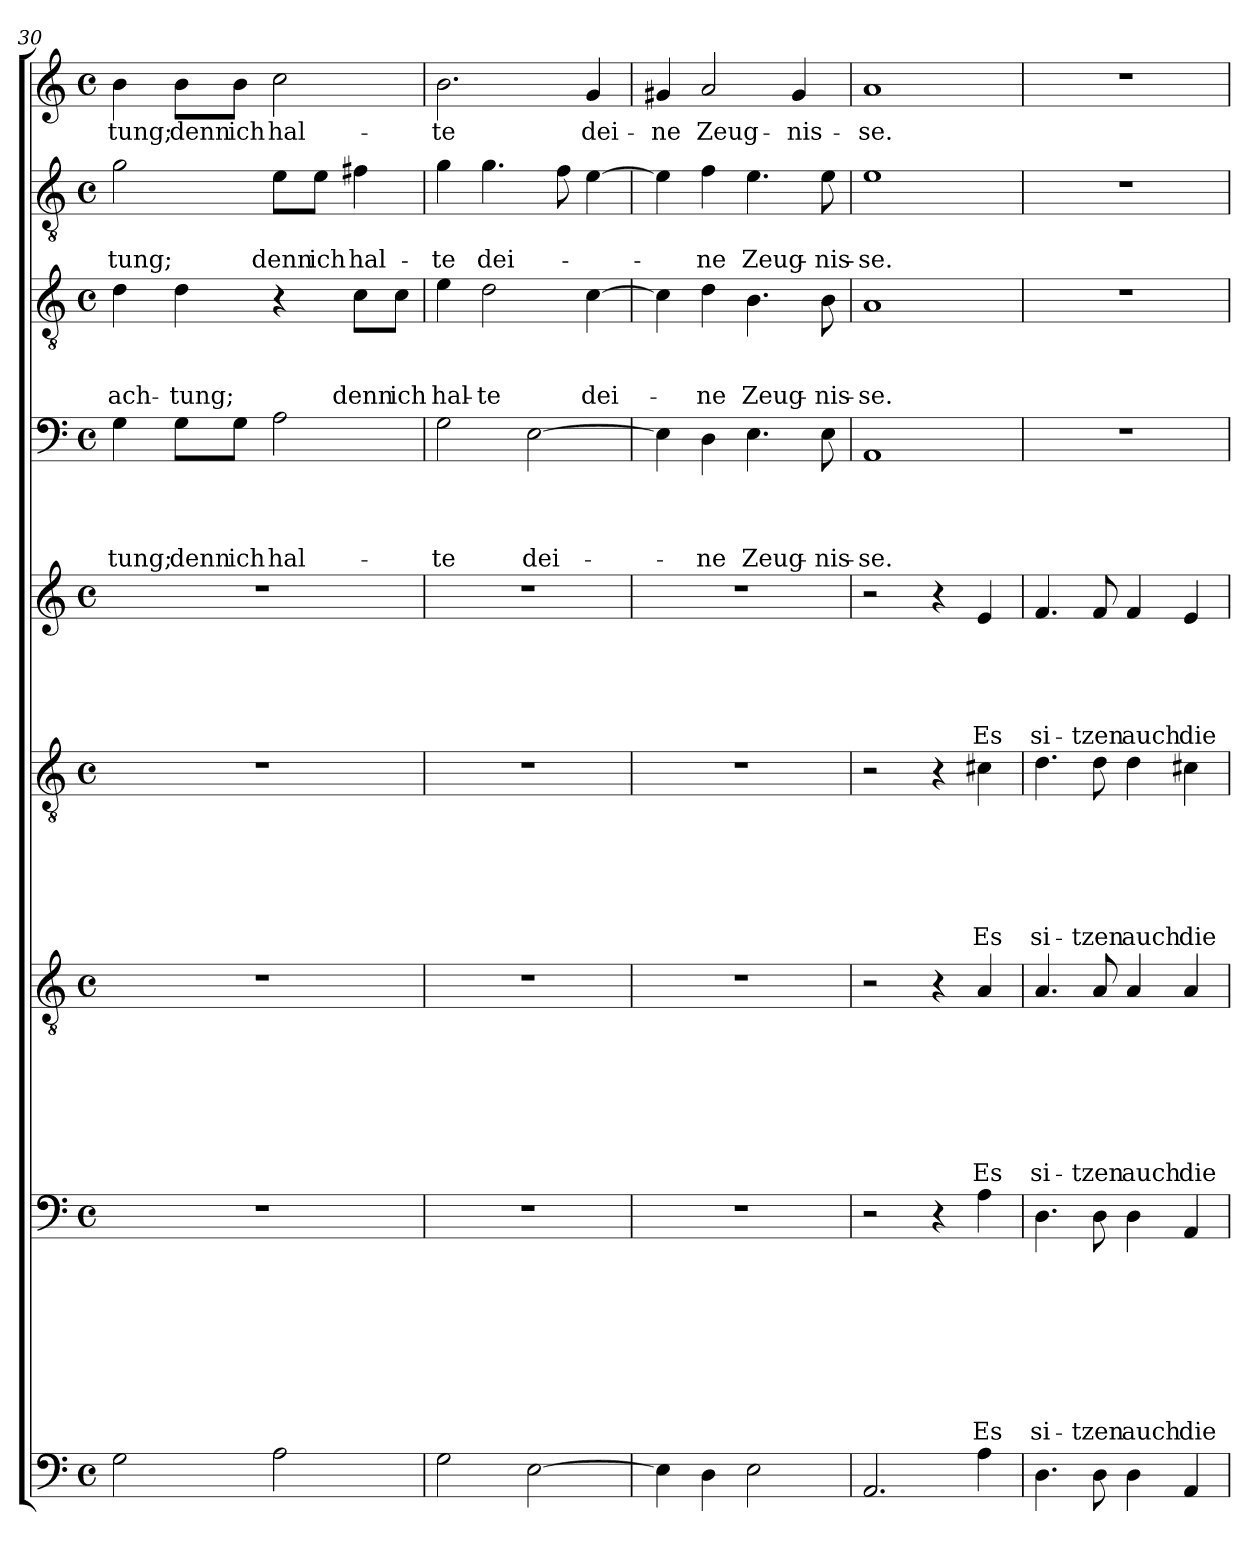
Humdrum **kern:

**kern	**kern	**text	**text	**text	**text	**text	**text	**text	**text	**kern	**text	**text	**text	**text	**text	**text	**text	**kern	**text	**text	**text	**text	**text	**text	**kern	**text	**text	**text	**text	**text	**kern	**text	**text	**text	**text	**kern	**text	**text	**text	**kern	**text	**text	**kern	**text
*part9	*part8	*part8	*part8	*part8	*part8	*part8	*part8	*part8	*part8	*part7	*part7	*part7	*part7	*part7	*part7	*part7	*part7	*part6	*part6	*part6	*part6	*part6	*part6	*part6	*part5	*part5	*part5	*part5	*part5	*part5	*part4	*part4	*part4	*part4	*part4	*part3	*part3	*part3	*part3	*part2	*part2	*part2	*part1	*part1
*staff9	*staff8	*staff8	*staff8	*staff8	*staff8	*staff8	*staff8	*staff8	*staff8	*staff7	*staff7	*staff7	*staff7	*staff7	*staff7	*staff7	*staff7	*staff6	*staff6	*staff6	*staff6	*staff6	*staff6	*staff6	*staff5	*staff5	*staff5	*staff5	*staff5	*staff5	*staff4	*staff4	*staff4	*staff4	*staff4	*staff3	*staff3	*staff3	*staff3	*staff2	*staff2	*staff2	*staff1	*staff1
!!LO:PB:g=z
*clefF4	*clefF4	*	*	*	*	*	*	*	*	*clefGv2	*	*	*	*	*	*	*	*clefGv2	*	*	*	*	*	*	*clefG2	*	*	*	*	*	*clefF4	*	*	*	*	*clefGv2	*	*	*	*clefGv2	*	*	*clefG2	*
*k[]	*k[]	*	*	*	*	*	*	*	*	*k[]	*	*	*	*	*	*	*	*k[]	*	*	*	*	*	*	*k[]	*	*	*	*	*	*k[]	*	*	*	*	*k[]	*	*	*	*k[]	*	*	*k[]	*
*C:	*C:	*	*	*	*	*	*	*	*	*C:	*	*	*	*	*	*	*	*C:	*	*	*	*	*	*	*C:	*	*	*	*	*	*C:	*	*	*	*	*C:	*	*	*	*C:	*	*	*C:	*
*M4/4	*M4/4	*	*	*	*	*	*	*	*	*M4/4	*	*	*	*	*	*	*	*M4/4	*	*	*	*	*	*	*M4/4	*	*	*	*	*	*M4/4	*	*	*	*	*M4/4	*	*	*	*M4/4	*	*	*M4/4	*
*met(c)	*met(c)	*	*	*	*	*	*	*	*	*met(c)	*	*	*	*	*	*	*	*met(c)	*	*	*	*	*	*	*met(c)	*	*	*	*	*	*met(c)	*	*	*	*	*met(c)	*	*	*	*met(c)	*	*	*met(c)	*
=30	=30	=30	=30	=30	=30	=30	=30	=30	=30	=30	=30	=30	=30	=30	=30	=30	=30	=30	=30	=30	=30	=30	=30	=30	=30	=30	=30	=30	=30	=30	=30	=30	=30	=30	=30	=30	=30	=30	=30	=30	=30	=30	=30	=30
!	!	!	!	!	!	!	!	!	!	!	!	!	!	!	!	!	!	!	!	!	!	!	!	!	!	!	!	!	!	!	!	!	!	!	!LO:LY:b	!	!	!	!LO:LY:b	!	!	!LO:LY:b	!	!LO:LY:b
2G\	1r	.	.	.	.	.	.	.	.	1r	.	.	.	.	.	.	.	1r	.	.	.	.	.	.	1r	.	.	.	.	.	4G\	.	.	.	-tung;	4d\	.	.	-ach-	2g\	.	-tung;	4b\	-tung;
!	!	!	!	!	!	!	!	!	!	!	!	!	!	!	!	!	!	!	!	!	!	!	!	!	!	!	!	!	!	!	!	!	!	!	!LO:LY:b	!	!	!	!LO:LY:b	!	!	!	!	!LO:LY:b
.	.	.	.	.	.	.	.	.	.	.	.	.	.	.	.	.	.	.	.	.	.	.	.	.	.	.	.	.	.	.	8G\L	.	.	.	denn	4d\	.	.	-tung;	.	.	.	8b\L	denn
!	!	!	!	!	!	!	!	!	!	!	!	!	!	!	!	!	!	!	!	!	!	!	!	!	!	!	!	!	!	!	!	!	!	!	!LO:LY:b	!	!	!	!	!	!	!	!	!LO:LY:b
.	.	.	.	.	.	.	.	.	.	.	.	.	.	.	.	.	.	.	.	.	.	.	.	.	.	.	.	.	.	.	8G\J	.	.	.	ich	.	.	.	.	.	.	.	8b\J	ich
!	!	!	!	!	!	!	!	!	!	!	!	!	!	!	!	!	!	!	!	!	!	!	!	!	!	!	!	!	!	!	!	!	!	!	!LO:LY:b	!	!	!	!	!	!	!LO:LY:b	!	!LO:LY:b
2A\	.	.	.	.	.	.	.	.	.	.	.	.	.	.	.	.	.	.	.	.	.	.	.	.	.	.	.	.	.	.	2A\	.	.	.	hal-	4r	.	.	.	8e\L	.	denn	2cc\	hal-
!	!	!	!	!	!	!	!	!	!	!	!	!	!	!	!	!	!	!	!	!	!	!	!	!	!	!	!	!	!	!	!	!	!	!	!	!	!	!	!	!	!	!LO:LY:b	!	!
.	.	.	.	.	.	.	.	.	.	.	.	.	.	.	.	.	.	.	.	.	.	.	.	.	.	.	.	.	.	.	.	.	.	.	.	.	.	.	.	8e\J	.	ich	.	.
!	!	!	!	!	!	!	!	!	!	!	!	!	!	!	!	!	!	!	!	!	!	!	!	!	!	!	!	!	!	!	!	!	!	!	!	!	!	!	!LO:LY:b	!	!	!LO:LY:b	!	!
.	.	.	.	.	.	.	.	.	.	.	.	.	.	.	.	.	.	.	.	.	.	.	.	.	.	.	.	.	.	.	.	.	.	.	.	8c\L	.	.	denn	4f#X\	.	hal-	.	.
!	!	!	!	!	!	!	!	!	!	!	!	!	!	!	!	!	!	!	!	!	!	!	!	!	!	!	!	!	!	!	!	!	!	!	!	!	!	!	!LO:LY:b	!	!	!	!	!
.	.	.	.	.	.	.	.	.	.	.	.	.	.	.	.	.	.	.	.	.	.	.	.	.	.	.	.	.	.	.	.	.	.	.	.	8c\J	.	.	ich	.	.	.	.	.
=31	=31	=31	=31	=31	=31	=31	=31	=31	=31	=31	=31	=31	=31	=31	=31	=31	=31	=31	=31	=31	=31	=31	=31	=31	=31	=31	=31	=31	=31	=31	=31	=31	=31	=31	=31	=31	=31	=31	=31	=31	=31	=31	=31	=31
!	!	!	!	!	!	!	!	!	!	!	!	!	!	!	!	!	!	!	!	!	!	!	!	!	!	!	!	!	!	!	!	!	!	!	!LO:LY:b	!	!	!	!LO:LY:b	!	!	!LO:LY:b	!	!LO:LY:b
2G\	1r	.	.	.	.	.	.	.	.	1r	.	.	.	.	.	.	.	1r	.	.	.	.	.	.	1r	.	.	.	.	.	2G\	.	.	.	-te	4e\	.	.	hal-	4g\	.	-te	2.b\	-te
!	!	!	!	!	!	!	!	!	!	!	!	!	!	!	!	!	!	!	!	!	!	!	!	!	!	!	!	!	!	!	!	!	!	!	!	!	!	!	!LO:LY:b	!	!	!LO:LY:b	!	!
.	.	.	.	.	.	.	.	.	.	.	.	.	.	.	.	.	.	.	.	.	.	.	.	.	.	.	.	.	.	.	.	.	.	.	.	2d\	.	.	-te	4.g\	.	dei-	.	.
!	!	!	!	!	!	!	!	!	!	!	!	!	!	!	!	!	!	!	!	!	!	!	!	!	!	!	!	!	!	!	!	!	!	!	!LO:LY:b	!	!	!	!	!	!	!	!	!
[2E\	.	.	.	.	.	.	.	.	.	.	.	.	.	.	.	.	.	.	.	.	.	.	.	.	.	.	.	.	.	.	[2E\	.	.	.	dei-	.	.	.	.	.	.	.	.	.
.	.	.	.	.	.	.	.	.	.	.	.	.	.	.	.	.	.	.	.	.	.	.	.	.	.	.	.	.	.	.	.	.	.	.	.	.	.	.	.	8f\	.	.	.	.
!	!	!	!	!	!	!	!	!	!	!	!	!	!	!	!	!	!	!	!	!	!	!	!	!	!	!	!	!	!	!	!	!	!	!	!	!	!	!	!LO:LY:b	!	!	!	!	!LO:LY:b
.	.	.	.	.	.	.	.	.	.	.	.	.	.	.	.	.	.	.	.	.	.	.	.	.	.	.	.	.	.	.	.	.	.	.	.	[4c\	.	.	dei-	[4e\	.	.	4g/	dei-
=32	=32	=32	=32	=32	=32	=32	=32	=32	=32	=32	=32	=32	=32	=32	=32	=32	=32	=32	=32	=32	=32	=32	=32	=32	=32	=32	=32	=32	=32	=32	=32	=32	=32	=32	=32	=32	=32	=32	=32	=32	=32	=32	=32	=32
!	!	!	!	!	!	!	!	!	!	!	!	!	!	!	!	!	!	!	!	!	!	!	!	!	!	!	!	!	!	!	!	!	!	!	!	!	!	!	!	!	!	!	!	!LO:LY:b
4E\]	1r	.	.	.	.	.	.	.	.	1r	.	.	.	.	.	.	.	1r	.	.	.	.	.	.	1r	.	.	.	.	.	4E\]	.	.	.	.	4c\]	.	.	.	4e\]	.	.	4g#X/	-ne
!	!	!	!	!	!	!	!	!	!	!	!	!	!	!	!	!	!	!	!	!	!	!	!	!	!	!	!	!	!	!	!	!	!	!	!LO:LY:b	!	!	!	!LO:LY:b	!	!	!LO:LY:b	!	!LO:LY:b
4D\	.	.	.	.	.	.	.	.	.	.	.	.	.	.	.	.	.	.	.	.	.	.	.	.	.	.	.	.	.	.	4D\	.	.	.	-ne	4d\	.	.	-ne	4f\	.	-ne	2a/	Zeug-
!	!	!	!	!	!	!	!	!	!	!	!	!	!	!	!	!	!	!	!	!	!	!	!	!	!	!	!	!	!	!	!	!	!	!	!LO:LY:b	!	!	!	!LO:LY:b	!	!	!LO:LY:b	!	!
2E\	.	.	.	.	.	.	.	.	.	.	.	.	.	.	.	.	.	.	.	.	.	.	.	.	.	.	.	.	.	.	4.E\	.	.	.	Zeug-	4.B\	.	.	Zeug-	4.e\	.	Zeug-	.	.
!	!	!	!	!	!	!	!	!	!	!	!	!	!	!	!	!	!	!	!	!	!	!	!	!	!	!	!	!	!	!	!	!	!	!	!	!	!	!	!	!	!	!	!	!LO:LY:b
.	.	.	.	.	.	.	.	.	.	.	.	.	.	.	.	.	.	.	.	.	.	.	.	.	.	.	.	.	.	.	.	.	.	.	.	.	.	.	.	.	.	.	4g#/	-nis-
!	!	!	!	!	!	!	!	!	!	!	!	!	!	!	!	!	!	!	!	!	!	!	!	!	!	!	!	!	!	!	!	!	!	!	!LO:LY:b	!	!	!	!LO:LY:b	!	!	!LO:LY:b	!	!
.	.	.	.	.	.	.	.	.	.	.	.	.	.	.	.	.	.	.	.	.	.	.	.	.	.	.	.	.	.	.	8E\	.	.	.	-nis-	8B\	.	.	-nis-	8e\	.	-nis-	.	.
=33	=33	=33	=33	=33	=33	=33	=33	=33	=33	=33	=33	=33	=33	=33	=33	=33	=33	=33	=33	=33	=33	=33	=33	=33	=33	=33	=33	=33	=33	=33	=33	=33	=33	=33	=33	=33	=33	=33	=33	=33	=33	=33	=33	=33
!	!	!	!	!	!	!	!	!	!	!	!	!	!	!	!	!	!	!	!	!	!	!	!	!	!	!	!	!	!	!	!	!	!	!	!LO:LY:b	!	!	!	!LO:LY:b	!	!	!LO:LY:b	!	!LO:LY:b
2.AA/	2r	.	.	.	.	.	.	.	.	2r	.	.	.	.	.	.	.	2r	.	.	.	.	.	.	2r	.	.	.	.	.	1AA	.	.	.	-se.	1A	.	.	-se.	1e	.	-se.	1a	-se.
.	4r	.	.	.	.	.	.	.	.	4r	.	.	.	.	.	.	.	4r	.	.	.	.	.	.	4r	.	.	.	.	.	.	.	.	.	.	.	.	.	.	.	.	.	.	.
!	!	!	!	!	!	!	!	!	!LO:LY:b	!	!	!	!	!	!	!	!LO:LY:b	!	!	!	!	!	!	!LO:LY:b	!	!	!	!	!	!LO:LY:b	!	!	!	!	!	!	!	!	!	!	!	!	!	!
4A\	4A\	.	.	.	.	.	.	.	Es	4A/	.	.	.	.	.	.	Es	4c#X\	.	.	.	.	.	Es	4e/	.	.	.	.	Es	.	.	.	.	.	.	.	.	.	.	.	.	.	.
=34	=34	=34	=34	=34	=34	=34	=34	=34	=34	=34	=34	=34	=34	=34	=34	=34	=34	=34	=34	=34	=34	=34	=34	=34	=34	=34	=34	=34	=34	=34	=34	=34	=34	=34	=34	=34	=34	=34	=34	=34	=34	=34	=34	=34
!	!	!	!	!	!	!	!	!	!LO:LY:b	!	!	!	!	!	!	!	!LO:LY:b	!	!	!	!	!	!	!LO:LY:b	!	!	!	!	!	!LO:LY:b	!	!	!	!	!	!	!	!	!	!	!	!	!	!
4.D\	4.D\	.	.	.	.	.	.	.	si-	4.A/	.	.	.	.	.	.	si-	4.d\	.	.	.	.	.	si-	4.f/	.	.	.	.	si-	1r	.	.	.	.	1r	.	.	.	1r	.	.	1r	.
!	!	!	!	!	!	!	!	!	!LO:LY:b	!	!	!	!	!	!	!	!LO:LY:b	!	!	!	!	!	!	!LO:LY:b	!	!	!	!	!	!LO:LY:b	!	!	!	!	!	!	!	!	!	!	!	!	!	!
8D\	8D\	.	.	.	.	.	.	.	-tzen	8A/	.	.	.	.	.	.	-tzen	8d\	.	.	.	.	.	-tzen	8f/	.	.	.	.	-tzen	.	.	.	.	.	.	.	.	.	.	.	.	.	.
!	!	!	!	!	!	!	!	!	!LO:LY:b	!	!	!	!	!	!	!	!LO:LY:b	!	!	!	!	!	!	!LO:LY:b	!	!	!	!	!	!LO:LY:b	!	!	!	!	!	!	!	!	!	!	!	!	!	!
4D\	4D\	.	.	.	.	.	.	.	auch	4A/	.	.	.	.	.	.	auch	4d\	.	.	.	.	.	auch	4f/	.	.	.	.	auch	.	.	.	.	.	.	.	.	.	.	.	.	.	.
!	!	!	!	!	!	!	!	!	!LO:LY:b	!	!	!	!	!	!	!	!LO:LY:b	!	!	!	!	!	!	!LO:LY:b	!	!	!	!	!	!LO:LY:b	!	!	!	!	!	!	!	!	!	!	!	!	!	!
4AA/	4AA/	.	.	.	.	.	.	.	die	4A/	.	.	.	.	.	.	die	4c#X\	.	.	.	.	.	die	4e/	.	.	.	.	die	.	.	.	.	.	.	.	.	.	.	.	.	.	.
=	=	=	=	=	=	=	=	=	=	=	=	=	=	=	=	=	=	=	=	=	=	=	=	=	=	=	=	=	=	=	=	=	=	=	=	=	=	=	=	=	=	=	=	=
*-	*-	*-	*-	*-	*-	*-	*-	*-	*-	*-	*-	*-	*-	*-	*-	*-	*-	*-	*-	*-	*-	*-	*-	*-	*-	*-	*-	*-	*-	*-	*-	*-	*-	*-	*-	*-	*-	*-	*-	*-	*-	*-	*-	*-
